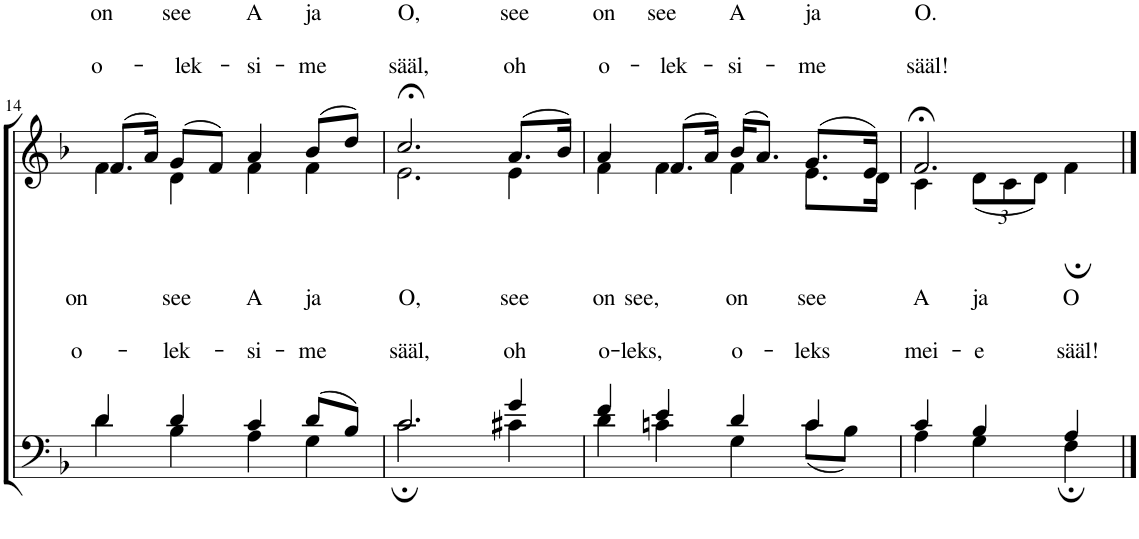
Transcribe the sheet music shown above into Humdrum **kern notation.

**kern	**kern	**text	**text
*part2	*part1	*part1	*part1
*staff2	*staff1	*staff1	*staff1
*I"T B	*I"S A	*	*
!!LO:PB:g=z
*clefF4	*clefG2	*	*
*k[b-]	*k[b-]	*	*
*M4/4	*M4/4	*	*
*met(c)	*met(c)	*	*
=14	=14	=14	=14
*^	*	*	*
!	!	!	!LO:LY:a	!LO:LY:a
*	*	*^	*	*
!	!	!	!	!LO:LY:b	!LO:LY:b
4d/	4d\	(8.f/L	4f\	on	o-
.	.	16a/Jk)	.	.	.
!	!	!	!	!LO:LY:a	!LO:LY:a
!	!	!	!	!LO:LY:b	!LO:LY:b
4d/	4B-\	(8g/L	4d\	see	-lek-
.	.	8f/J)	.	.	.
!	!	!	!	!LO:LY:a	!LO:LY:a
!	!	!	!	!LO:LY:b	!LO:LY:b
4c/	4A\	4a/	4f\	A	-si-
!	!	!	!	!LO:LY:a	!LO:LY:a
!	!	!	!	!LO:LY:b	!LO:LY:b
(8d/L	4G\	(8b-/L	4f\	ja	-me
8B-/J)	.	8dd/J)	.	.	.
=15	=15	=15	=15	=15	=15
!	!	!	!	!LO:LY:a	!LO:LY:a
!	!	!	!	!LO:LY:b	!LO:LY:b
2.c/	2.c;\	2.cc;</	2.e\	O,	sääl,
!	!	!	!	!LO:LY:a	!LO:LY:a
!	!	!	!	!LO:LY:b	!LO:LY:b
4g/	4c#X\	(8.a/L	4e\	see	oh
.	.	16b-/Jk)	.	.	.
=16	=16	=16	=16	=16	=16
!	!	!	!	!LO:LY:a	!LO:LY:a
!	!	!	!	!LO:LY:b	!LO:LY:b
4f/	4d\	4a/	4f\	on	o-
!	!	!	!	!LO:LY:a	!LO:LY:a
!	!	!	!	!LO:LY:b	!LO:LY:b
4e/	4cn\	(8.f/L	4f\	see,	-leks,
.	.	16a/Jk)	.	.	.
!	!	!	!	!LO:LY:a	!LO:LY:a
!	!	!	!	!LO:LY:b	!LO:LY:b
4d/	4G\	(16b-/KL	4f\	on	o-
.	.	8.a/J)	.	.	.
!	!	!	!	!LO:LY:a	!LO:LY:a
!	!	!	!	!LO:LY:b	!LO:LY:b
4c/	(8c\L	(8.g/L	8.e\L	see	-leks
.	8B-\J)	.	.	.	.
.	.	16e/Jk)	16d\Jk	.	.
=17	=17	=17	=17	=17	=17
!	!	!	!	!LO:LY:a	!LO:LY:a
!	!	!	!	!LO:LY:b	!LO:LY:b
4c/	4A\	2.f;</	4c\	A	mei-
*	*	*	*Xbrackettup	*	*
!	!	!	!	!LO:LY:b	!LO:LY:b
4B-/	4G\	.	(12d\L	ja	-e
.	.	.	12c\	.	.
.	.	.	12d\J)	.	.
!	!	!	!	!LO:LY:b	!LO:LY:b
4A/	4F;\	.	4f;\	O	sääl!
*v	*v	*	*	*	*
*	*v	*v	*	*
==	==	==	==
*-	*-	*-	*-
